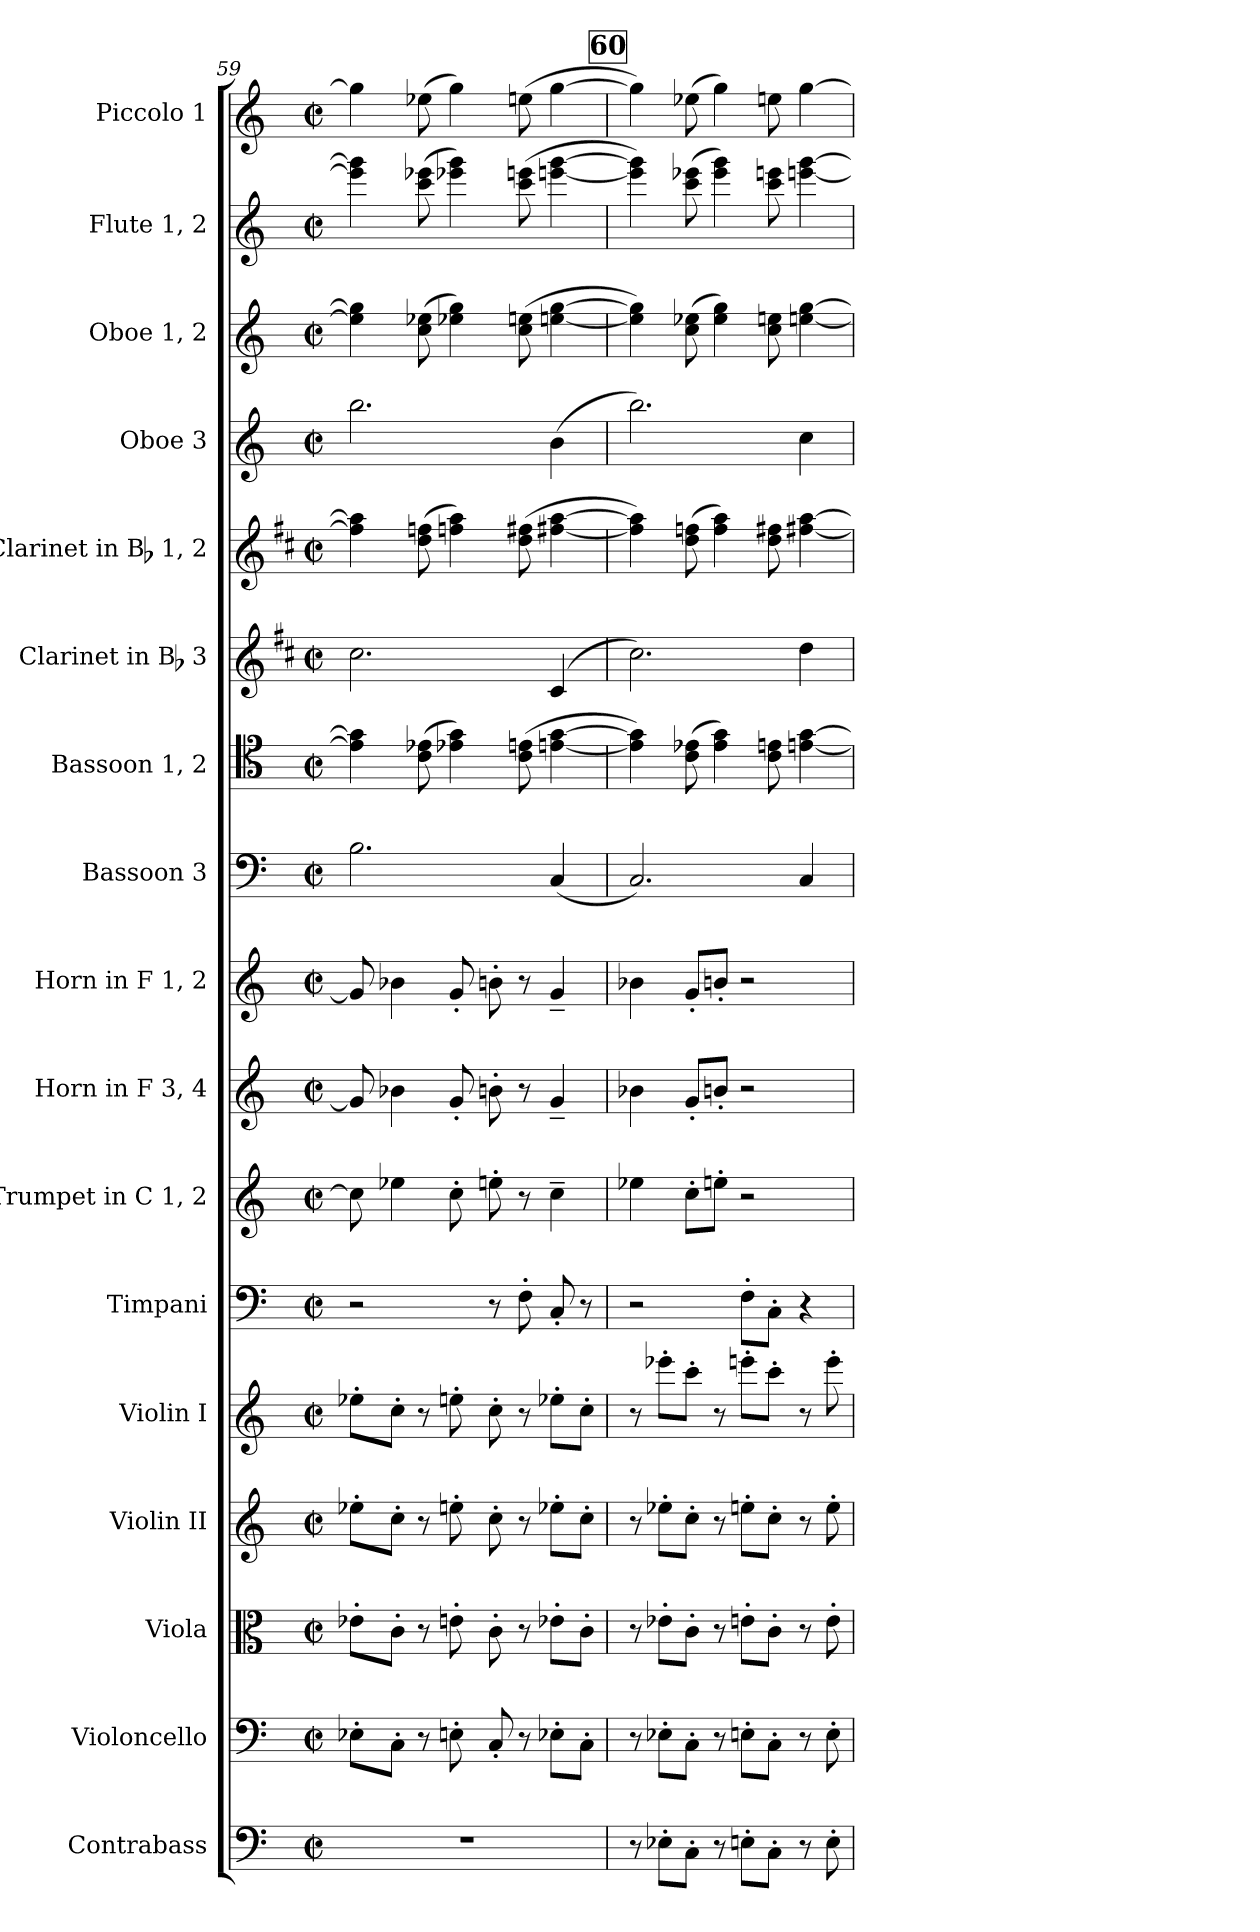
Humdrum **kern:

**kern	**kern	**kern	**kern	**kern	**kern	**kern	**kern	**kern	**kern	**kern	**kern	**kern	**kern	**kern	**kern	**kern
*part17	*part16	*part15	*part14	*part13	*part12	*part11	*part10	*part9	*part8	*part7	*part6	*part5	*part4	*part3	*part2	*part1
*staff17	*staff16	*staff15	*staff14	*staff13	*staff12	*staff11	*staff10	*staff9	*staff8	*staff7	*staff6	*staff5	*staff4	*staff3	*staff2	*staff1
*I"Contrabass	*I"Violoncello	*I"Viola	*I"Violin II	*I"Violin I	*I"Timpani	*I"Trumpet in C 1, 2	*I"Horn in F 3, 4	*I"Horn in F 1, 2	*I"Bassoon 3	*I"Bassoon 1, 2	*I"Clarinet in Bb 3	*I"Clarinet in Bb 1, 2	*I"Oboe 3	*I"Oboe 1, 2	*I"Flute 1, 2	*I"Piccolo 1
*I'cb	*I'vc	*I'vla	*I'vn	*I'vn	*I'timp	*I'tp	*	*	*I'bn	*I'bn	*I'cl	*I'cl	*I'ob	*I'ob	*I'fl	*I'picc
*clefF4	*clefF4	*clefC3	*clefG2	*clefG2	*clefF4	*clefG2	*clefG2	*clefG2	*clefF4	*clefC4	*clefG2	*clefG2	*clefG2	*clefG2	*clefG2	*clefG2
*ITrd7c12	*	*	*	*	*	*	*ITrd4c7	*ITrd4c7	*	*	*ITrd1c2	*ITrd1c2	*	*	*	*ITrd-7c-12
*k[]	*k[]	*k[]	*k[]	*k[]	*k[]	*k[]	*k[b-]	*k[b-]	*k[]	*k[]	*k[]	*k[]	*k[]	*k[]	*k[]	*k[]
*C:	*C:	*C:	*C:	*C:	*C:	*C:	*F:	*F:	*C:	*C:	*C:	*C:	*C:	*C:	*C:	*C:
*M2/2	*M2/2	*M2/2	*M2/2	*M2/2	*M2/2	*M2/2	*M2/2	*M2/2	*M2/2	*M2/2	*M2/2	*M2/2	*M2/2	*M2/2	*M2/2	*M2/2
*met(c|)	*met(c|)	*met(c|)	*met(c|)	*met(c|)	*met(c|)	*met(c|)	*met(c|)	*met(c|)	*met(c|)	*met(c|)	*met(c|)	*met(c|)	*met(c|)	*met(c|)	*met(c|)	*met(c|)
=59	=59	=59	=59	=59	=59	=59	=59	=59	=59	=59	=59	=59	=59	=59	=59	=59
1r	8E-X'L	8e-X'L	8ee-X'L	8ee-X'L	2r	8cc]	8c]	8c]	2.B	4e] 4g]	2.b	4ee] 4gg]	2.bb	4ee] 4gg]	4eee] 4ggg]	4ggg]
.	8C'J	8c'J	8cc'J	8cc'J	.	4ee-X	4e-X	4e-X	.	.	.	.	.	.	.	.
.	8r	8r	8r	8r	.	.	.	.	.	(8c 8e-X	.	(8cc 8ee-X	.	(8cc 8ee-X	(8ccc 8eee-X	(8eee-X
.	8En'	8en'	8een'	8een'	.	8cc'	8c'	8c'	.	4e-X 4g)	.	4ee-X 4gg)	.	4ee-X 4gg)	4eee-X 4ggg)	4ggg)
.	8C'	8c'	8cc'	8cc'	8r	8een'	8en'	8en'	.	.	.	.	.	.	.	.
.	8r	8r	8r	8r	8F'	8r	8r	8r	.	(8c 8en	.	(8cc 8een	.	(8cc 8een	(8ccc 8eeen	(8eeen
.	8E-X'L	8e-X'L	8ee-X'L	8ee-X'L	8C'	4cc~	4c~	4c~	(4C	[4en [4g	(4B	[4een [4gg	(4b	[4een [4gg	[4eeen [4ggg	[4ggg
.	8C'J	8c'J	8cc'J	8cc'J	8r	.	.	.	.	.	.	.	.	.	.	.
!!LO:REH:place=s1:t=60
=60	=60	=60	=60	=60	=60	=60	=60	=60	=60	=60	=60	=60	=60	=60	=60	=60
8r	8r	8r	8r	8r	2r	4ee-X	4e-X	4e-X	2.C)	4e] 4g])	2.b)	4ee] 4gg])	2.bb)	4ee] 4gg])	4eee] 4ggg])	4ggg])
8EE-X'L	8E-X'L	8e-X'L	8ee-X'L	8eee-X'L	.	.	.	.	.	.	.	.	.	.	.	.
8CC'J	8C'J	8c'J	8cc'J	8ccc'J	.	8cc'L	8c'L	8c'L	.	(8c 8e-X	.	(8cc 8ee-X	.	(8cc 8ee-X	(8ccc 8eee-X	(8eee-X
8r	8r	8r	8r	8r	.	8een'J	8en'J	8en'J	.	4e- 4g)	.	4ee- 4gg)	.	4ee- 4gg)	4eee- 4ggg)	4ggg)
8EEn'L	8En'L	8en'L	8een'L	8eeen'L	8F'L	2r	2r	2r	.	.	.	.	.	.	.	.
8CC'J	8C'J	8c'J	8cc'J	8ccc'J	8C'J	.	.	.	.	8c 8eni	.	8cc 8eeni	.	8cc 8eeni	8ccc 8eeeni	8eeeni
8r	8r	8r	8r	8r	4r	.	.	.	4Ci	[4en [4g	4cci	[4een [4gg	4cci	[4een [4gg	[4eeen [4ggg	[4ggg
8EE'	8E'	8e'i	8ee'i	8eee'i	.	.	.	.	.	.	.	.	.	.	.	.
=	=	=	=	=	=	=	=	=	=	=	=	=	=	=	=	=
*-	*-	*-	*-	*-	*-	*-	*-	*-	*-	*-	*-	*-	*-	*-	*-	*-
